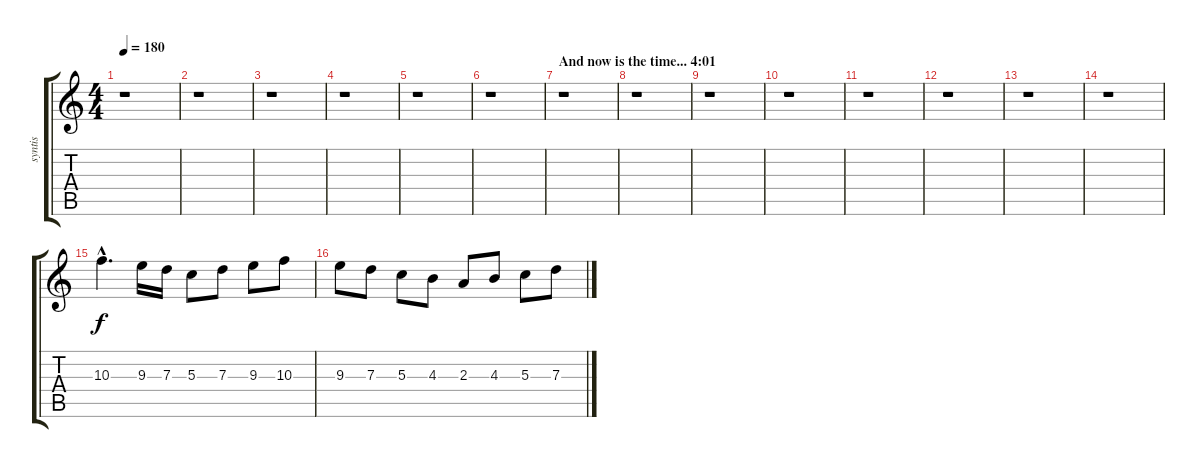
\track ("syntis" "syntis") {instrument violin}
\staff {score tabs}
\tuning (E5 B4 G4 D4 A3 E3) {hide}
\ts (4 4)
\tempo 180
\clef g2
\ks c
r.1{dy f} |
r.1 |
r.1 |
r.1 |
r.1 |
r.1 |
\section ("" "And now is the time... 4:01")
r.1 |
r.1 |
r.1 |
r.1 |
r.1 |
r.1 |
r.1 |
r.1 |
10.3{hac}.4{d volume 13 instrument stringensemble1} 9.3.16 7.3.16 5.3.8 7.3.8 9.3.8 10.3.8 |
9.3.8 7.3.8 5.3.8 4.3.8 2.3.8 4.3.8 5.3.8 7.3.8
